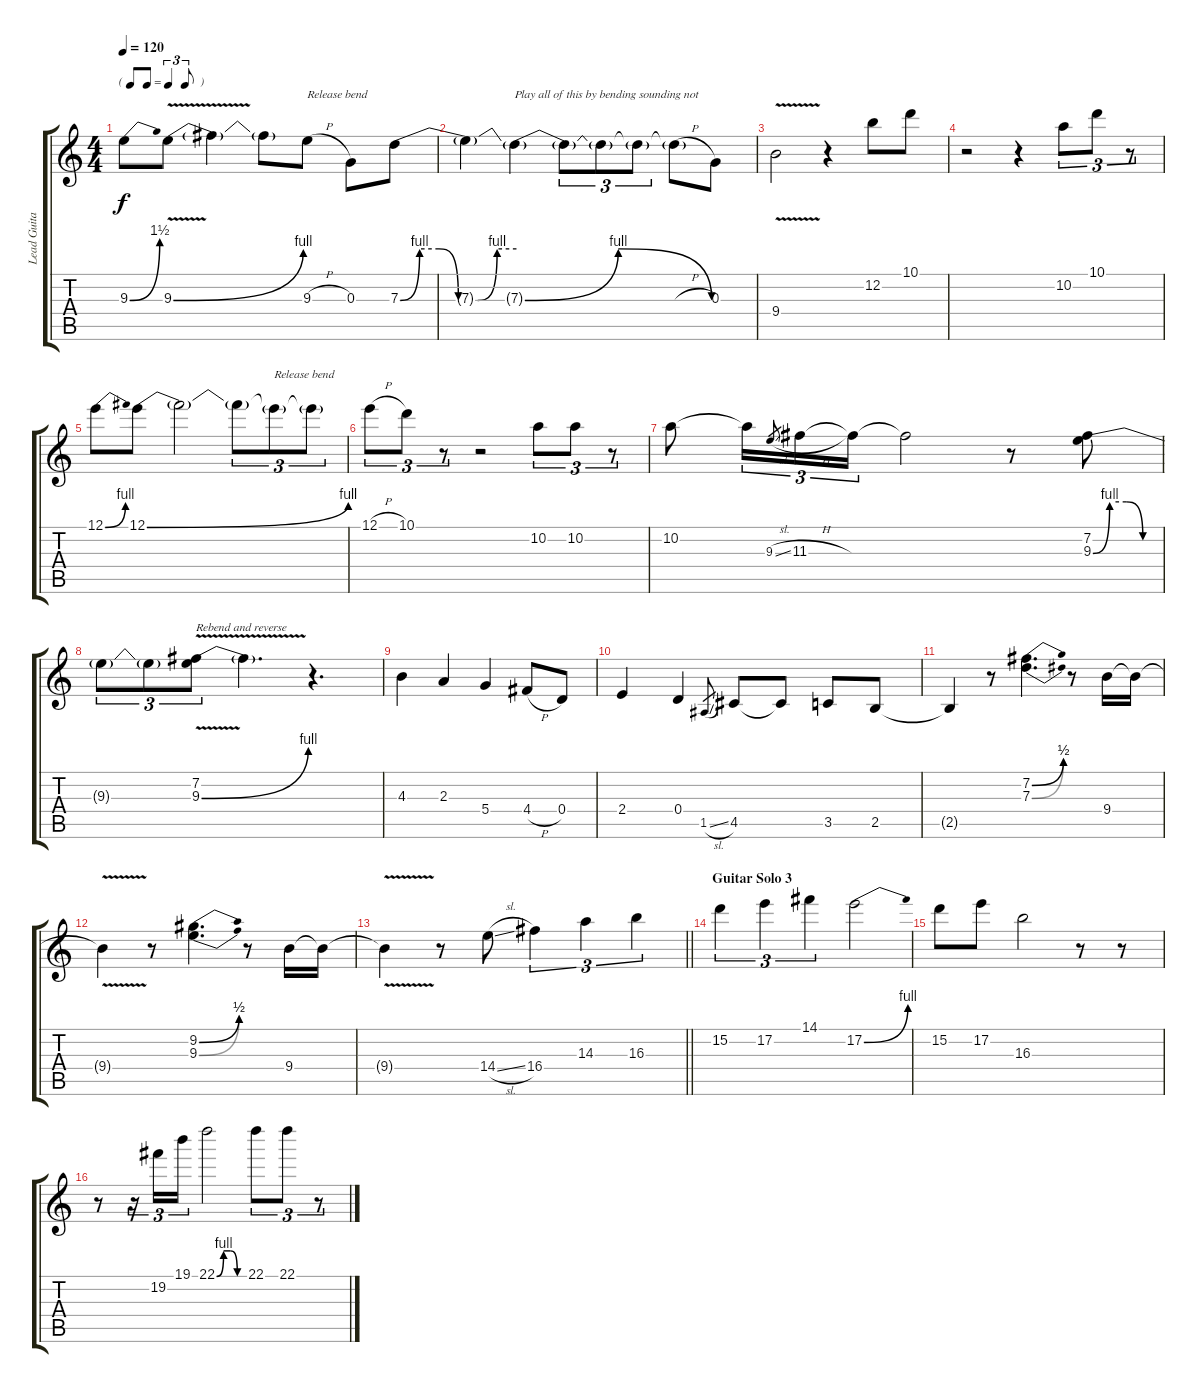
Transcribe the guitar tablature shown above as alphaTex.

\track ("Lead Guitar (Gilmour)" "Lead Guita") {instrument overdrivenguitar}
\staff {score tabs}
\tuning (E4 B3 G3 D3 A2 E2) {hide}
\ts (4 4)
\tf triplet8th
\tempo 120
\clef g2
\ks c
9.3{be (bend 0 0 60 6)}.8{dy f} 9.3{be (bend 0 0 60 4) v}.8 9.3{t}.4 9.3{t}.8 9.3{h}.8{txt "Release bend"} 0.3.8 7.3{be (custom 0 0 10 4 20 4 30 0 40 0 50 4 60 4)}.8 |
7.3{t}.4 7.3{be (bendrelease 0 0 10 4 20 4 60 0) t}.4{txt "Play all of this by bending sounding not"} 7.3{t}.8{tu (3 2)} 7.3{t}.8{tu (3 2)} 7.3{t}.8{tu (3 2)} 7.3{h t}.8 0.3.8 |
9.4{v}.2 r.4 12.2.8 10.1.8 |
r.2 r.4 10.2.8{tu (3 2)} 10.1.8{tu (3 2)} r.8{tu (3 2)} |
12.1{be (bend 0 0 60 4)}.8 12.1{be (bend 0 0 60 4)}.8 12.1{t}.2 12.1{t}.8{tu (3 2)} 12.1{t}.8{tu (3 2) txt "Release bend"} 12.1{t}.8{tu (3 2)} |
12.1{h}.8{tu (3 2)} 10.1.8{tu (3 2)} r.8{tu (3 2)} r.2 10.2.8{tu (3 2)} 10.2.8{tu (3 2)} r.8{tu (3 2)} |
10.2.8 10.2{t}.16{tu (3 2)} 9.3{sl}.8{gr} 11.3{h}.16{tu (3 2)} 11.3{t}.16{tu (3 2)} 11.3{t}.2 r.8 (7.2 9.3{be (custom 0 0 15 4 30 4 45 0 60 0)}).8 |
9.3{t}.8{tu (3 2)} 9.3{t}.8{tu (3 2)} (7.2 9.3{be (bend 0 0 60 4) v}).8{tu (3 2) txt "Rebend and reverse"} 9.3{t}.4{d} r.4{d} |
4.3.4 2.3.4 5.4.4 4.4{h}.8 0.4.8 |
2.4.4 0.4.4 1.5{sl}.8{gr} 4.5.8 4.5{t}.8 3.5.8 2.5.8 |
2.5{t}.4 r.8 (7.2{be (bend 0 0 60 2)} 7.3{be (bend 0 0 60 2)}).4{d} r.8 9.4.16 9.4{t}.16 |
9.4{v t}.4 r.8 (9.2{be (bend 0 0 60 2)} 9.3{be (bend 0 0 60 2)}).4{d} r.8 9.4.16 9.4{t}.16 |
\barLineRight lightlight
9.4{v t}.4 r.8 14.4{sl}.8 16.4.4{tu (3 2)} 14.3.4{tu (3 2)} 16.3.4{tu (3 2)} |
\section ("" "Guitar Solo 3")
15.2.4{tu (3 2)} 17.2.4{tu (3 2)} 14.1.4{tu (3 2)} 17.2{be (bend 0 0 60 4)}.2 |
15.2.8 17.2.8 16.3.2 r.8 r.8 |
r.8 r.16{tu (3 2)} 19.2.16{tu (3 2)} 19.1.16{tu (3 2)} 22.1{be (custom 0 0 15 4 30 4 45 0 60 0)}.2 22.1.8{tu (3 2)} 22.1.8{tu (3 2)} r.8{tu (3 2)}
